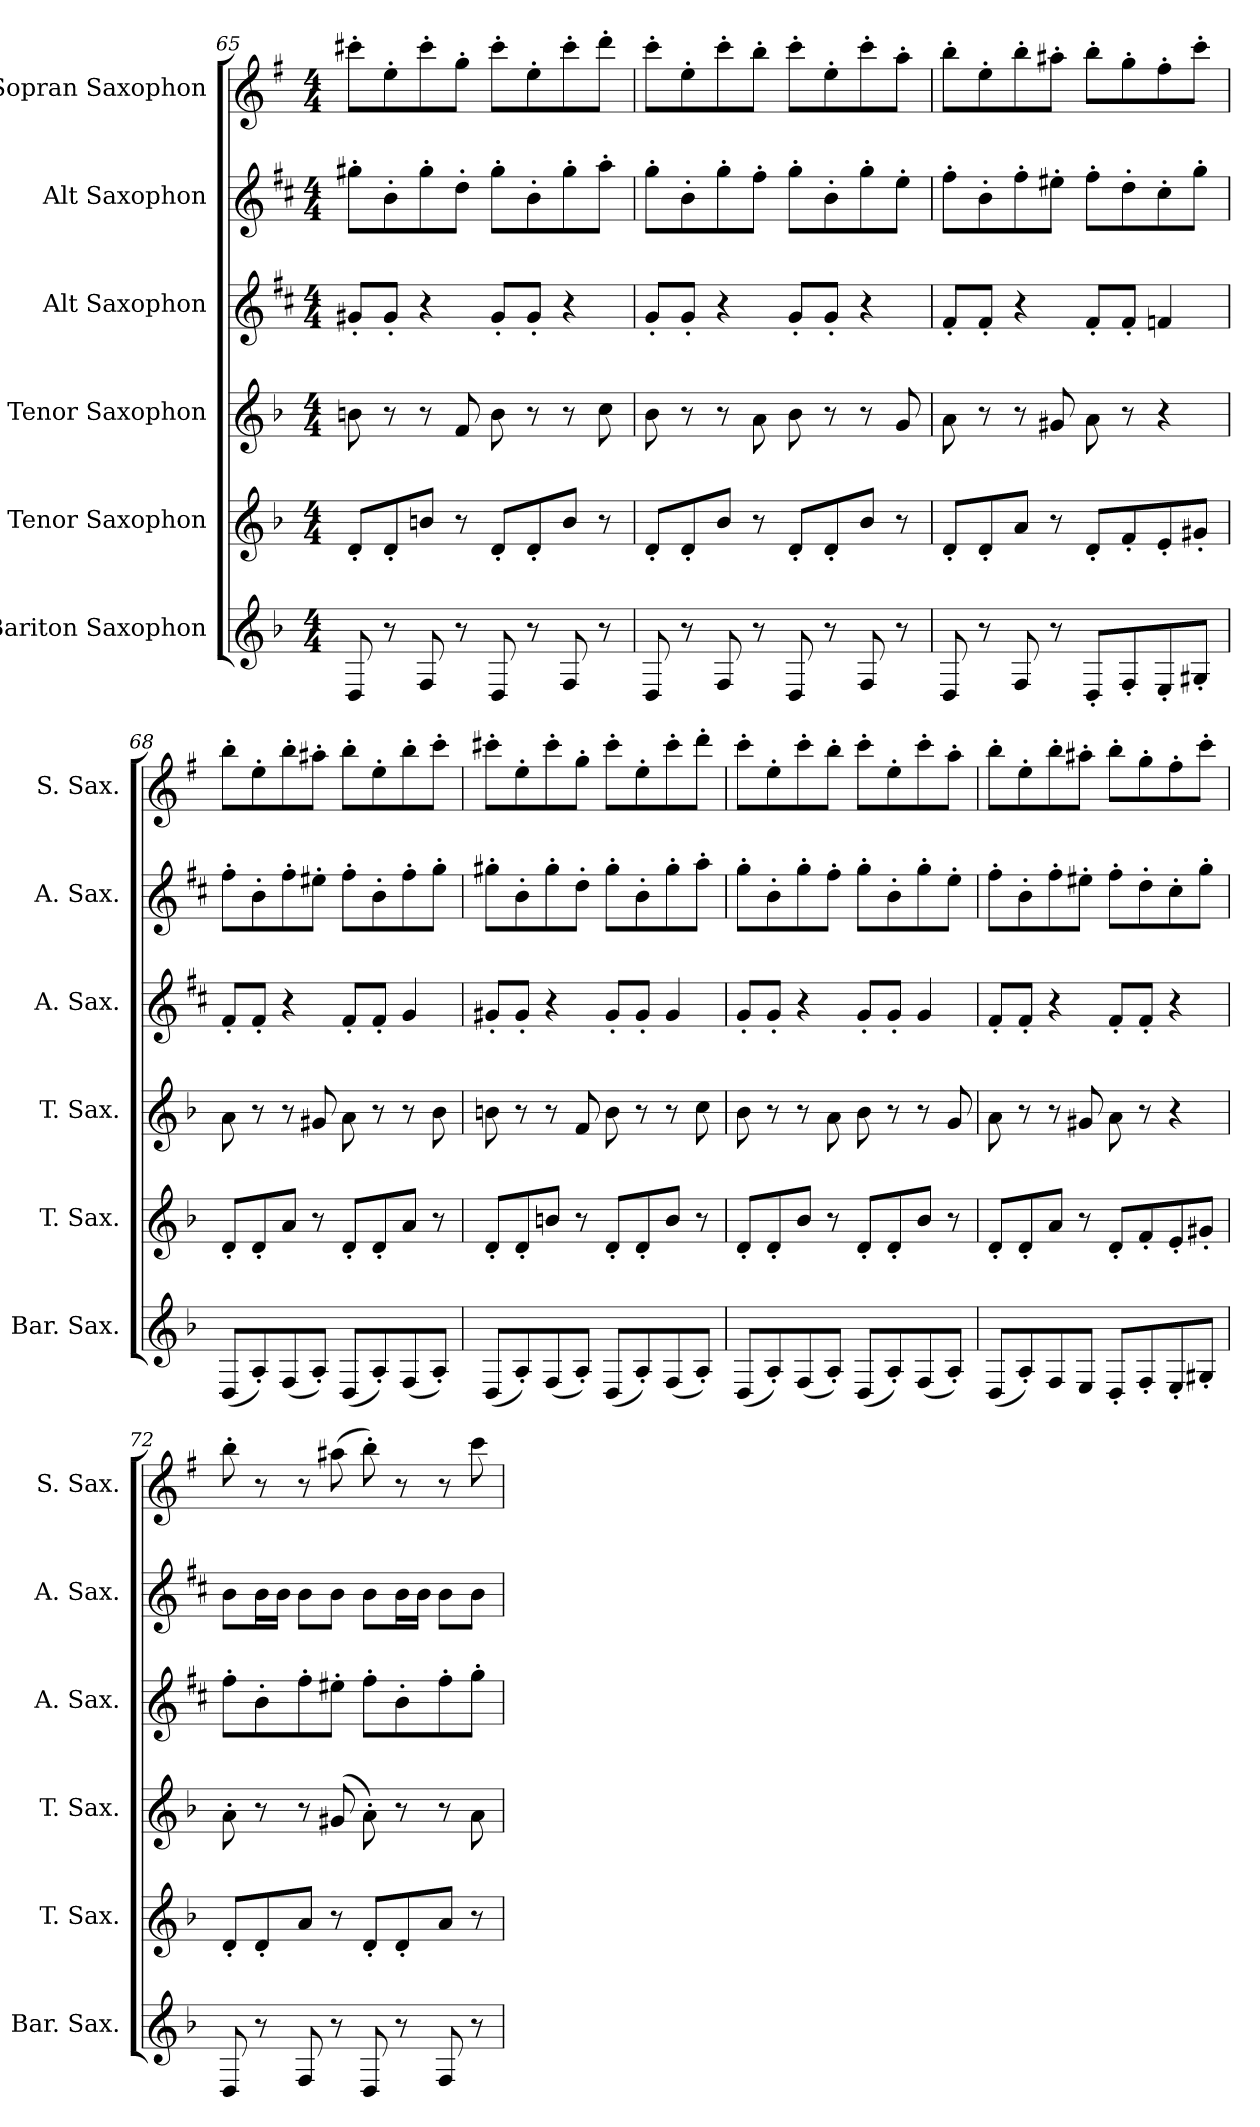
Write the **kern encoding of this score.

**kern	**kern	**kern	**kern	**kern	**kern
*part6	*part5	*part4	*part3	*part2	*part1
*staff6	*staff5	*staff4	*staff3	*staff2	*staff1
*I"Bariton Saxophon	*I"Tenor Saxophon	*I"Tenor Saxophon	*I"Alt Saxophon	*I"Alt Saxophon	*I"Sopran Saxophon
*I'Bar. Sax.	*I'T. Sax.	*I'T. Sax.	*I'A. Sax.	*I'A. Sax.	*I'S. Sax.
!!LO:LB:g=z
*clefG2	*clefG2	*clefG2	*clefG2	*clefG2	*clefG2
*ITrd12c21	*ITrd8c14	*ITrd8c14	*ITrd5c9	*ITrd5c9	*ITrd1c2
*k[b-]	*k[b-]	*k[b-]	*k[b-]	*k[b-]	*k[b-]
*M4/4	*M4/4	*M4/4	*M4/4	*M4/4	*M4/4
=65	=65	=65	=65	=65	=65
8DD/	8D'/L	8Bn\	8Bn'/L	8bn'\L	8bbn'\L
8r	8D'/	8r	8B'/J	8d'\	8dd'\
8FF/	8Bn/J	8r	4r	8b'\	8bb'\
8r	8r	8F/	.	8f'\J	8ff'\J
8DD/	8D'/L	8B\	8B'/L	8b'\L	8bb'\L
8r	8D'/	8r	8B'/J	8d'\	8dd'\
8FF/	8B/J	8r	4r	8b'\	8bb'\
8r	8r	8c\	.	8cc'\J	8ccc'\J
=66	=66	=66	=66	=66	=66
8DD/	8D'/L	8B-\	8B-'/L	8b-'\L	8bb-'\L
8r	8D'/	8r	8B-'/J	8d'\	8dd'\
8FF/	8B-/J	8r	4r	8b-'\	8bb-'\
8r	8r	8A\	.	8a'\J	8aa'\J
8DD/	8D'/L	8B-\	8B-'/L	8b-'\L	8bb-'\L
8r	8D'/	8r	8B-'/J	8d'\	8dd'\
8FF/	8B-/J	8r	4r	8b-'\	8bb-'\
8r	8r	8G/	.	8g'\J	8gg'\J
=67	=67	=67	=67	=67	=67
8DD/	8D'/L	8A\	8A'/L	8a'\L	8aa'\L
8r	8D'/	8r	8A'/J	8d'\	8dd'\
8FF/	8A/J	8r	4r	8a'\	8aa'\
8r	8r	8G#X/	.	8g#X'\J	8gg#X'\J
8DD'/L	8D'/L	8A\	8A'/L	8a'\L	8aa'\L
8FF'/	8F'/	8r	8A'/J	8f'\	8ff'\
8EE'/	8E'/	4r	4A-X/	8e'\	8ee'\
8GG#X'/J	8G#X'/J	.	.	8b-'\J	8bb-'\J
!!LO:PB:g=z
=68	=68	=68	=68	=68	=68
(<8DD/L	8D'/L	8A\	8A'/L	8a'\L	8aa'\L
8AA'/)	8D'/	8r	8A'/J	8d'\	8dd'\
(<8FF/	8A/J	8r	4r	8a'\	8aa'\
8AA'/J)	8r	8G#X/	.	8g#X'\J	8gg#X'\J
(<8DD/L	8D'/L	8A\	8A'/L	8a'\L	8aa'\L
8AA'/)	8D'/	8r	8A'/J	8d'\	8dd'\
(<8FF/	8A/J	8r	4B-/	8a'\	8aa'\
8AA'/J)	8r	8B-\	.	8b-'\J	8bb-'\J
=69	=69	=69	=69	=69	=69
(<8DD/L	8D'/L	8Bn\	8Bn'/L	8bn'\L	8bbn'\L
8AA'/)	8D'/	8r	8B'/J	8d'\	8dd'\
(<8FF/	8Bn/J	8r	4r	8b'\	8bb'\
8AA'/J)	8r	8F/	.	8f'\J	8ff'\J
(<8DD/L	8D'/L	8B\	8B'/L	8b'\L	8bb'\L
8AA'/)	8D'/	8r	8B'/J	8d'\	8dd'\
(<8FF/	8B/J	8r	4B/	8b'\	8bb'\
8AA'/J)	8r	8c\	.	8cc'\J	8ccc'\J
=70	=70	=70	=70	=70	=70
(<8DD/L	8D'/L	8B-\	8B-'/L	8b-'\L	8bb-'\L
8AA'/)	8D'/	8r	8B-'/J	8d'\	8dd'\
(<8FF/	8B-/J	8r	4r	8b-'\	8bb-'\
8AA'/J)	8r	8A\	.	8a'\J	8aa'\J
(<8DD/L	8D'/L	8B-\	8B-'/L	8b-'\L	8bb-'\L
8AA'/)	8D'/	8r	8B-'/J	8d'\	8dd'\
(<8FF/	8B-/J	8r	4B-/	8b-'\	8bb-'\
8AA'/J)	8r	8G/	.	8g'\J	8gg'\J
!!LO:LB:g=z
=71	=71	=71	=71	=71	=71
(<8DD/L	8D'/L	8A\	8A'/L	8a'\L	8aa'\L
8AA'/)	8D'/	8r	8A'/J	8d'\	8dd'\
8FF/	8A/J	8r	4r	8a'\	8aa'\
8EE/J	8r	8G#X/	.	8g#X'\J	8gg#X'\J
8DD'/L	8D'/L	8A\	8A'/L	8a'\L	8aa'\L
8FF'/	8F'/	8r	8A'/J	8f'\	8ff'\
8EE'/	8E'/	4r	4r	8e'\	8ee'\
8GG#X'/J	8G#X'/J	.	.	8b-'\J	8bb-'\J
=72	=72	=72	=72	=72	=72
8DD/	8D'/L	8A'\	8a'\L	8d\L	8aa'\
8r	8D'/	8r	8d'\	16d\L	8r
.	.	.	.	16d\JJ	.
8FF/	8A/J	8r	8a'\	8d\L	8r
8r	8r	(>8G#X/	8g#X'\J	8d\J	(>8gg#X\
8DD/	8D'/L	8A'\)	8a'\L	8d\L	8aa'\)
8r	8D'/	8r	8d'\	16d\L	8r
.	.	.	.	16d\JJ	.
8FF/	8A/J	8r	8a'\	8d\L	8r
8r	8r	8A\	8b-'\J	8d\J	8bb-\
=	=	=	=	=	=
*-	*-	*-	*-	*-	*-
